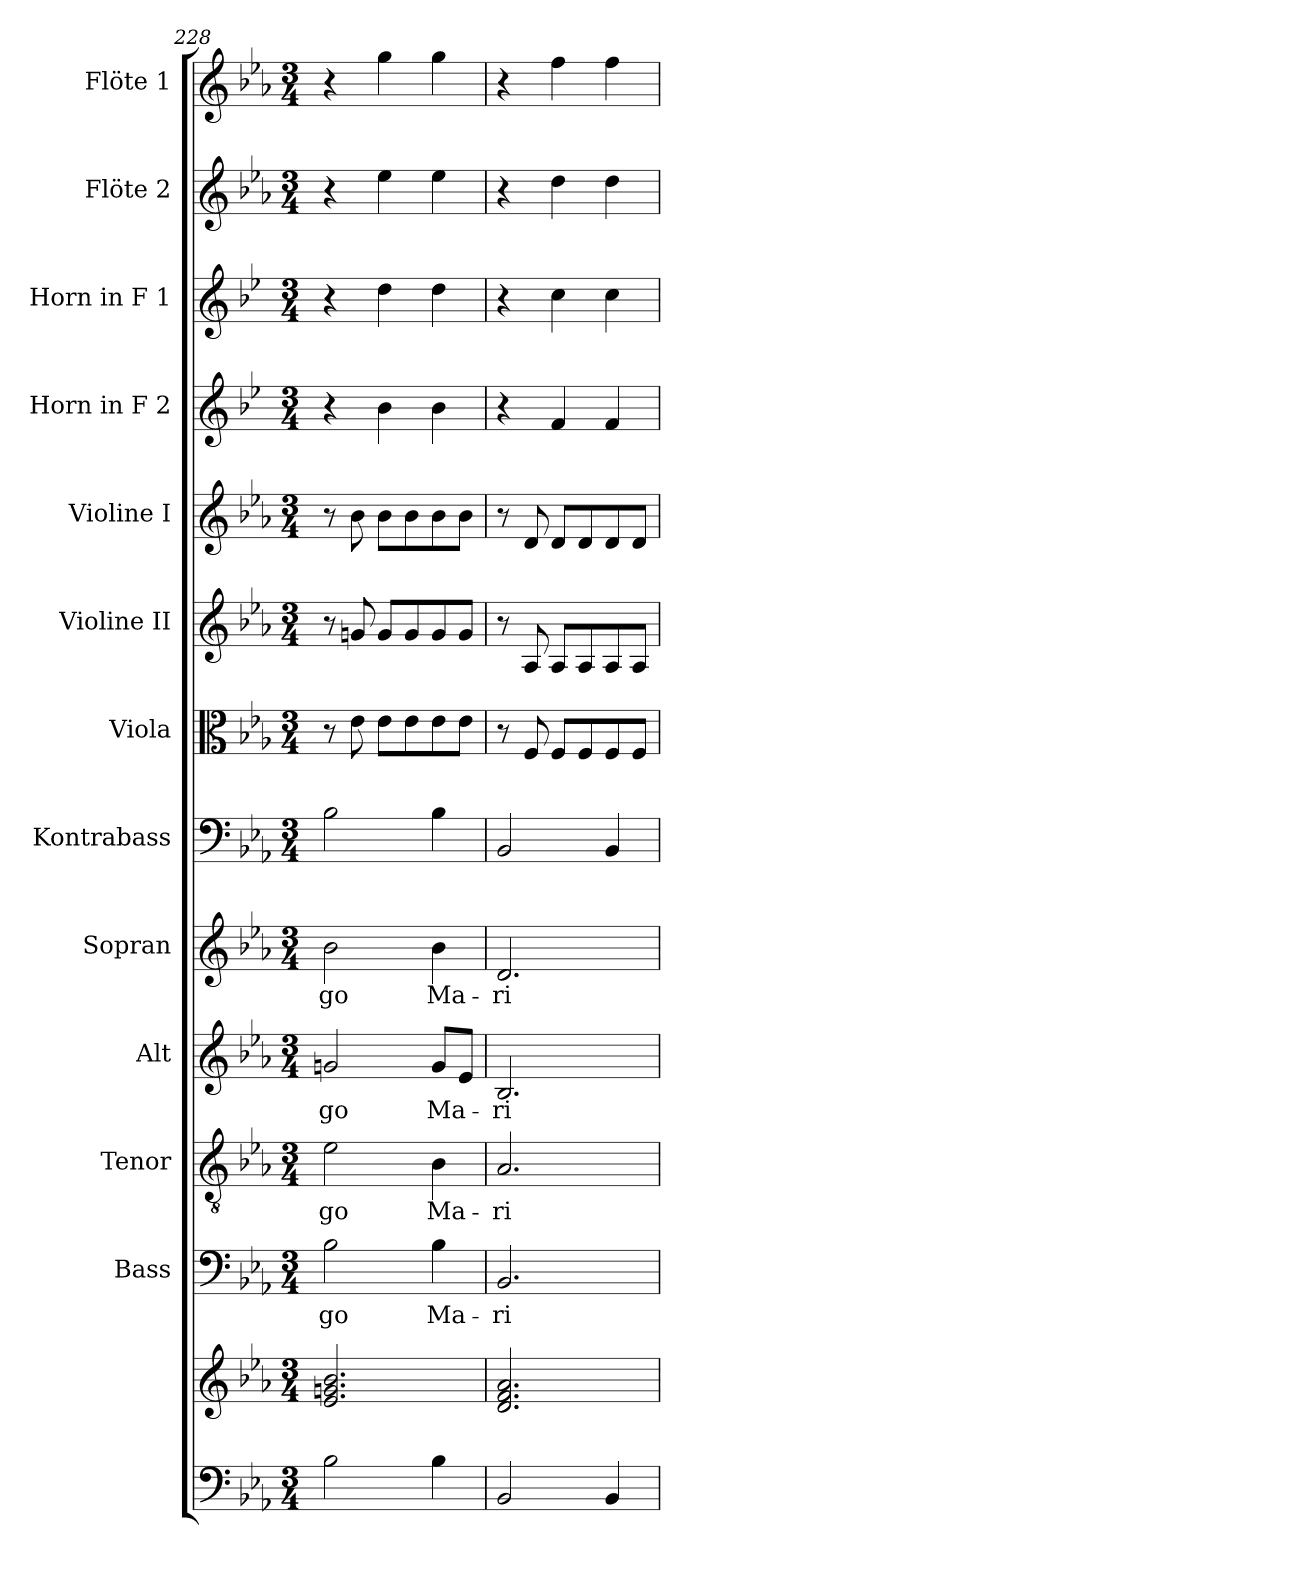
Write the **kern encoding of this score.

**kern	**kern	**kern	**text	**kern	**text	**kern	**text	**kern	**text	**kern	**kern	**kern	**kern	**kern	**kern	**kern	**kern
*part13	*part13	*part12	*part12	*part11	*part11	*part10	*part10	*part9	*part9	*part8	*part7	*part6	*part5	*part4	*part3	*part2	*part1
*staff14	*staff13	*staff12	*staff12	*staff11	*staff11	*staff10	*staff10	*staff9	*staff9	*staff8	*staff7	*staff6	*staff5	*staff4	*staff3	*staff2	*staff1
*	*	*I"Bass	*	*I"Tenor	*	*I"Alt	*	*I"Sopran	*	*I"Kontrabass	*I"Viola	*I"Violine II	*I"Violine I	*I"Horn in F 2	*I"Horn in F 1	*I"Flöte 2	*I"Flöte 1
*	*	*I'B.	*	*I'T.	*	*I'A.	*	*I'S.	*	*I'Kb.	*I'Vla.	*I'Vl. II	*I'Vl. I	*I'Hrn. F 2	*I'Hrn. F 1	*I'Fl. 2	*I'Fl. 1
*clefF4	*clefG2	*clefF4	*	*clefGv2	*	*clefG2	*	*clefG2	*	*clefF4	*clefC3	*clefG2	*clefG2	*clefG2	*clefG2	*clefG2	*clefG2
*	*	*	*	*	*	*	*	*	*	*ITrd7c12	*	*	*	*ITrd4c7	*ITrd4c7	*	*
*k[b-e-a-]	*k[b-e-a-]	*k[b-e-a-]	*	*k[b-e-a-]	*	*k[b-e-a-]	*	*k[b-e-a-]	*	*k[b-e-a-]	*k[b-e-a-]	*k[b-e-a-]	*k[b-e-a-]	*k[b-e-a-]	*k[b-e-a-]	*k[b-e-a-]	*k[b-e-a-]
*E-:	*E-:	*E-:	*	*E-:	*	*E-:	*	*E-:	*	*E-:	*E-:	*E-:	*E-:	*E-:	*E-:	*E-:	*E-:
*M3/4	*M3/4	*M3/4	*	*M3/4	*	*M3/4	*	*M3/4	*	*M3/4	*M3/4	*M3/4	*M3/4	*M3/4	*M3/4	*M3/4	*M3/4
=228	=228	=228	=228	=228	=228	=228	=228	=228	=228	=228	=228	=228	=228	=228	=228	=228	=228
!	!	!	!LO:LY:b	!	!LO:LY:b	!	!LO:LY:b	!	!LO:LY:b	!	!	!	!	!	!	!	!
2B-\	2.e-/ 2.gn/ 2.b-/	2B-\	-go	2e-\	-go	2gn/	-go	2b-\	-go	2BB-\	8r	8r	8r	4r	4r	4r	4r
.	.	.	.	.	.	.	.	.	.	.	8e-\	8gn/	8b-\	.	.	.	.
.	.	.	.	.	.	.	.	.	.	.	8e-\L	8g/L	8b-\L	4e-\	4g\	4ee-\	4gg\
.	.	.	.	.	.	.	.	.	.	.	8e-\	8g/	8b-\	.	.	.	.
!	!	!	!LO:LY:b	!	!LO:LY:b	!	!LO:LY:b	!	!LO:LY:b	!	!	!	!	!	!	!	!
4B-\	.	4B-\	Ma-	4B-\	Ma-	8g/L	Ma-	4b-\	Ma-	4BB-\	8e-\	8g/	8b-\	4e-\	4g\	4ee-\	4gg\
.	.	.	.	.	.	8e-/J	.	.	.	.	8e-\J	8g/J	8b-\J	.	.	.	.
=229	=229	=229	=229	=229	=229	=229	=229	=229	=229	=229	=229	=229	=229	=229	=229	=229	=229
!	!	!	!LO:LY:b	!	!LO:LY:b	!	!LO:LY:b	!	!LO:LY:b	!	!	!	!	!	!	!	!
2BB-/	2.d/ 2.f/ 2.a-/	2.BB-/	-ri-	2.A-/	-ri-	2.B-/	-ri-	2.d/	-ri-	2BBB-/	8r	8r	8r	4r	4r	4r	4r
.	.	.	.	.	.	.	.	.	.	.	8F/	8A-/	8d/	.	.	.	.
.	.	.	.	.	.	.	.	.	.	.	8F/L	8A-/L	8d/L	4B-/	4f\	4dd\	4ff\
.	.	.	.	.	.	.	.	.	.	.	8F/	8A-/	8d/	.	.	.	.
4BB-/	.	.	.	.	.	.	.	.	.	4BBB-/	8F/	8A-/	8d/	4B-/	4f\	4dd\	4ff\
.	.	.	.	.	.	.	.	.	.	.	8F/J	8A-/J	8d/J	.	.	.	.
=	=	=	=	=	=	=	=	=	=	=	=	=	=	=	=	=	=
*-	*-	*-	*-	*-	*-	*-	*-	*-	*-	*-	*-	*-	*-	*-	*-	*-	*-
